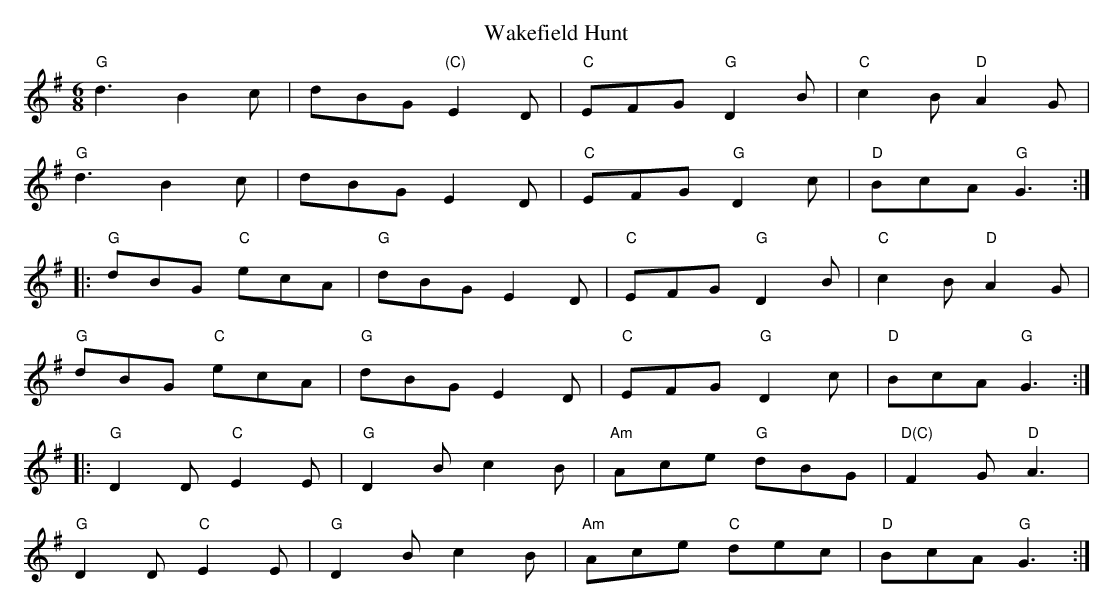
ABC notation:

X:1
T:Wakefield Hunt
M:6/8
L:1/8
K:G
"G" d3 B2 c | dBG "(C)" E2 D | "C" EFG "G" D2 B | "C" c2 B "D" A2 G |
"G" d3 B2 c | dBG E2 D | "C" EFG "G" D2 c | "D" BcA "G" G3 :|
|: "G" dBG "C" ecA | "G" dBG E2 D | "C" EFG "G" D2 B | "C" c2 B "D" A2 G |
"G" dBG "C" ecA | "G" dBG E2 D | "C" EFG "G" D2 c | "D" BcA "G" G3 :|
|: "G" D2 D "C" E2 E | "G" D2 B c2 B | "Am" Ace "G" dBG | "D(C)"F2 G "D" A3 |
"G" D2 D "C" E2 E | "G" D2 B c2 B | "Am" Ace "C" dec | "D" BcA "G" G3 :|
